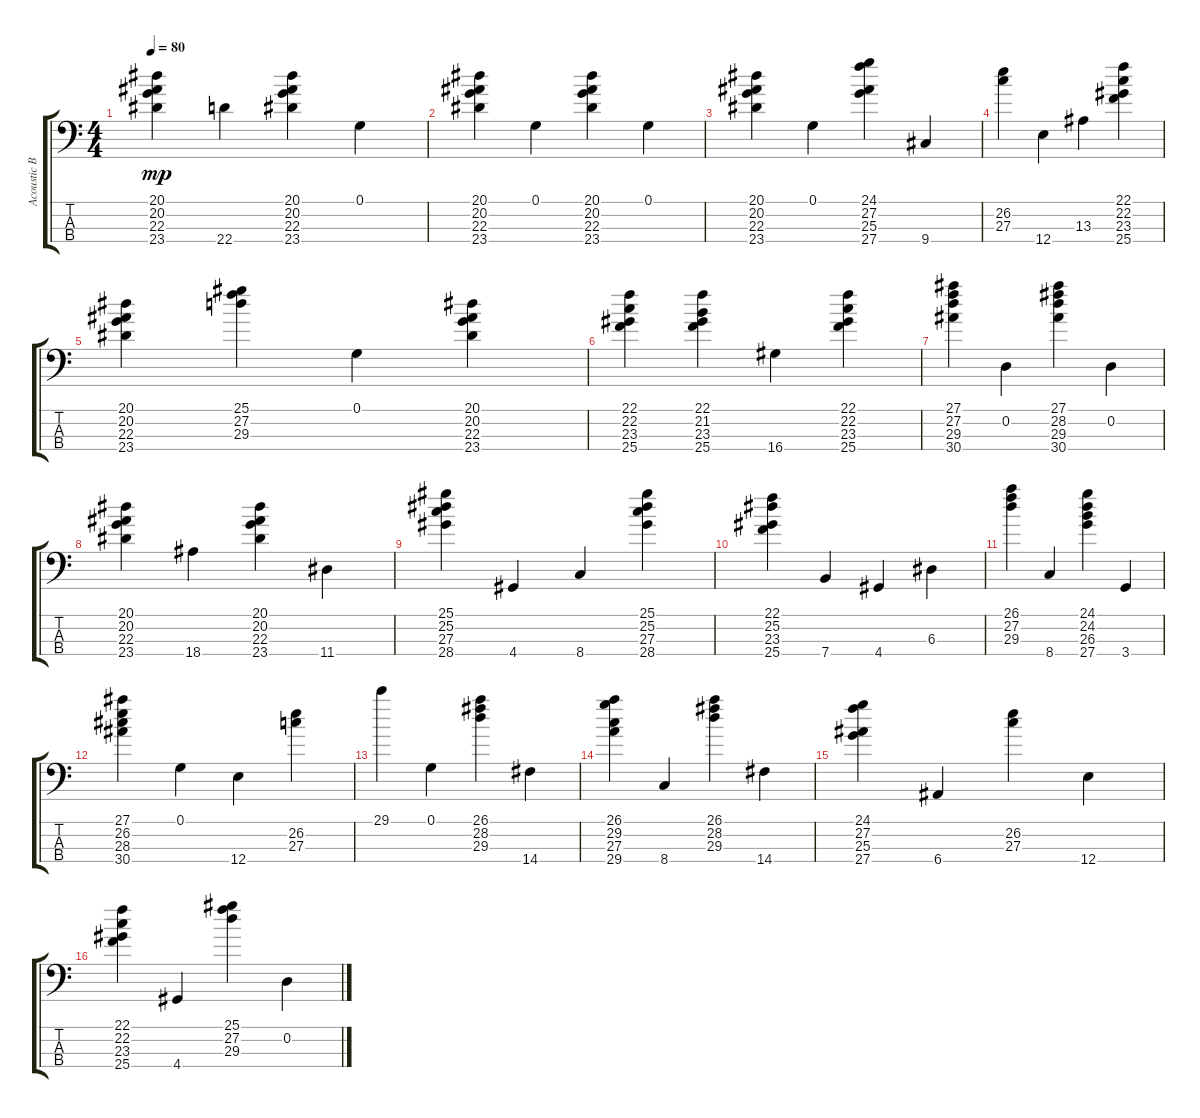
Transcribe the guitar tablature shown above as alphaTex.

\track ("Acoustic Bass" "Acoustic B") {instrument acousticbass}
\staff {score tabs}
\tuning (G2 D2 A1 E1) {hide}
\ts (4 4)
\tempo 80
\clef f4
\ks c
(20.1 20.2 22.3 23.4).4{dy mp} 22.4.4 (20.1 20.2 22.3 23.4).4 0.1.4 |
(20.1 20.2 22.3 23.4).4 0.1.4 (20.1 20.2 22.3 23.4).4 0.1.4 |
(20.1 20.2 22.3 23.4).4 0.1.4 (24.1 27.2 25.3 27.4).4 9.4.4 |
(26.2 27.3).4 12.4.4 13.3.4 (22.1 22.2 23.3 25.4).4 |
(20.1 20.2 22.3 23.4).4 (25.1 27.2 29.3).4 0.1.4 (20.1 20.2 22.3 23.4).4 |
(22.1 22.2 23.3 25.4).4 (22.1 21.2 23.3 25.4).4 16.4.4 (22.1 22.2 23.3 25.4).4 |
(27.1 27.2 29.3 30.4).4 0.2.4 (27.1 28.2 29.3 30.4).4 0.2.4 |
(20.1 20.2 22.3 23.4).4 18.4.4 (20.1 20.2 22.3 23.4).4 11.4.4 |
(25.1 25.2 27.3 28.4).4 4.4.4 8.4.4 (25.1 25.2 27.3 28.4).4 |
(22.1 25.2 23.3 25.4).4 7.4.4 4.4.4 6.3.4 |
(26.1 27.2 29.3).4 8.4.4 (24.1 24.2 26.3 27.4).4 3.4.4 |
(27.1 26.2 28.3 30.4).4 0.1.4 12.4.4 (26.2 27.3).4 |
29.1.4 0.1.4 (26.1 28.2 29.3).4 14.4.4 |
(26.1 29.2 27.3 29.4).4 8.4.4 (26.1 28.2 29.3).4 14.4.4 |
(24.1 27.2 25.3 27.4).4 6.4.4 (26.2 27.3).4 12.4.4 |
(22.1 22.2 23.3 25.4).4 4.4.4 (25.1 27.2 29.3).4 0.2.4
